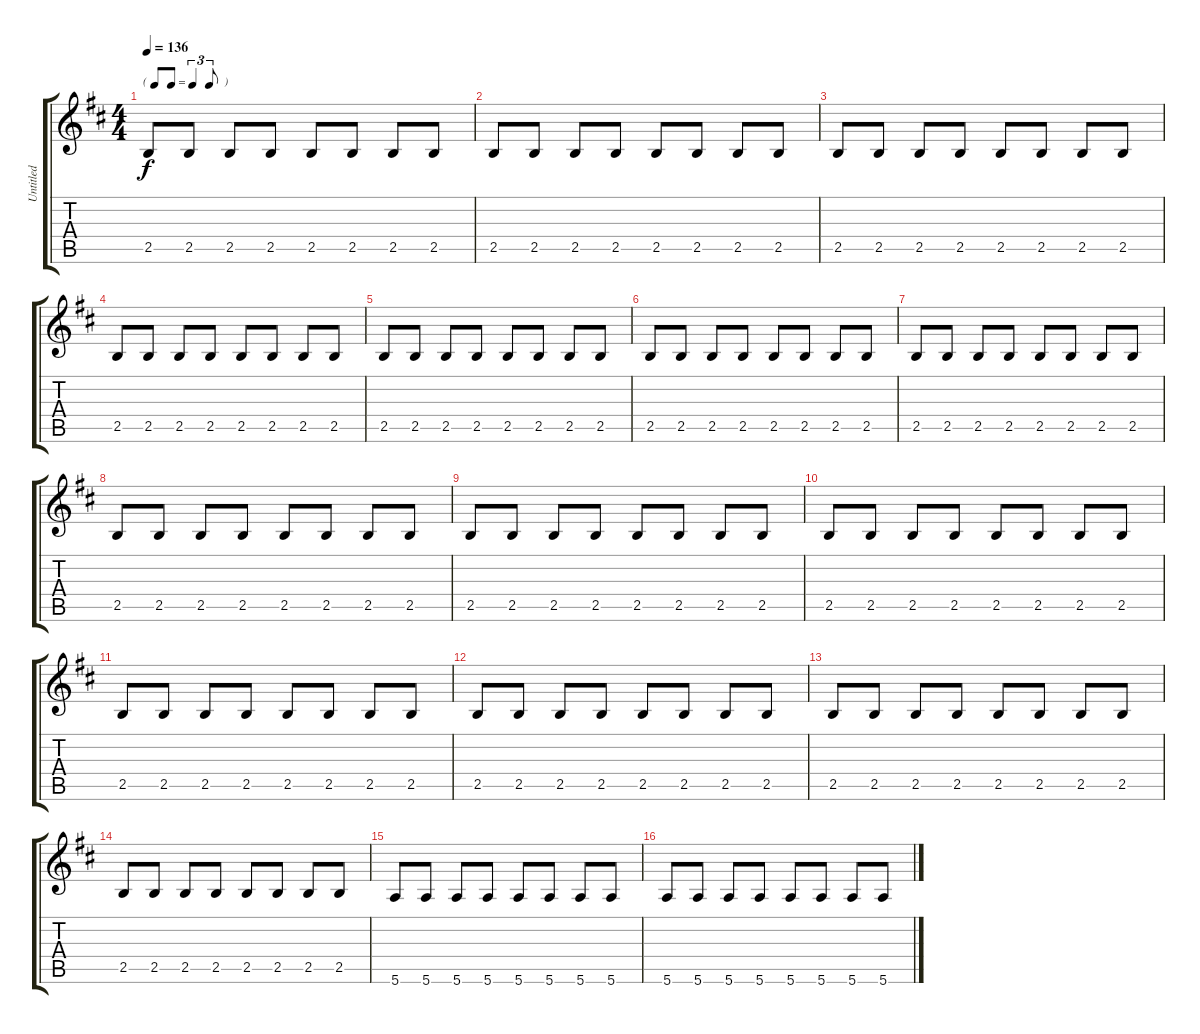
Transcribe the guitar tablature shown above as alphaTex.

\track ("Untitled" "Untitled") {instrument electricguitarmuted}
\staff {score tabs}
\tuning (E4 B3 G3 D3 A2 E2) {hide}
\ts (4 4)
\tf triplet8th
\tempo 136
\clef g2
\ks d
2.5.8{dy f} 2.5.8 2.5.8 2.5.8 2.5.8 2.5.8 2.5.8 2.5.8 |
2.5.8 2.5.8 2.5.8 2.5.8 2.5.8 2.5.8 2.5.8 2.5.8 |
2.5.8 2.5.8 2.5.8 2.5.8 2.5.8 2.5.8 2.5.8 2.5.8 |
2.5.8 2.5.8 2.5.8 2.5.8 2.5.8 2.5.8 2.5.8 2.5.8 |
2.5.8 2.5.8 2.5.8 2.5.8 2.5.8 2.5.8 2.5.8 2.5.8 |
2.5.8 2.5.8 2.5.8 2.5.8 2.5.8 2.5.8 2.5.8 2.5.8 |
2.5.8 2.5.8 2.5.8 2.5.8 2.5.8 2.5.8 2.5.8 2.5.8 |
2.5.8 2.5.8 2.5.8 2.5.8 2.5.8 2.5.8 2.5.8 2.5.8 |
2.5.8 2.5.8 2.5.8 2.5.8 2.5.8 2.5.8 2.5.8 2.5.8 |
2.5.8 2.5.8 2.5.8 2.5.8 2.5.8 2.5.8 2.5.8 2.5.8 |
2.5.8 2.5.8 2.5.8 2.5.8 2.5.8 2.5.8 2.5.8 2.5.8 |
2.5.8 2.5.8 2.5.8 2.5.8 2.5.8 2.5.8 2.5.8 2.5.8 |
2.5.8 2.5.8 2.5.8 2.5.8 2.5.8 2.5.8 2.5.8 2.5.8 |
2.5.8 2.5.8 2.5.8 2.5.8 2.5.8 2.5.8 2.5.8 2.5.8 |
5.6.8 5.6.8 5.6.8 5.6.8 5.6.8 5.6.8 5.6.8 5.6.8 |
5.6.8 5.6.8 5.6.8 5.6.8 5.6.8 5.6.8 5.6.8 5.6.8
